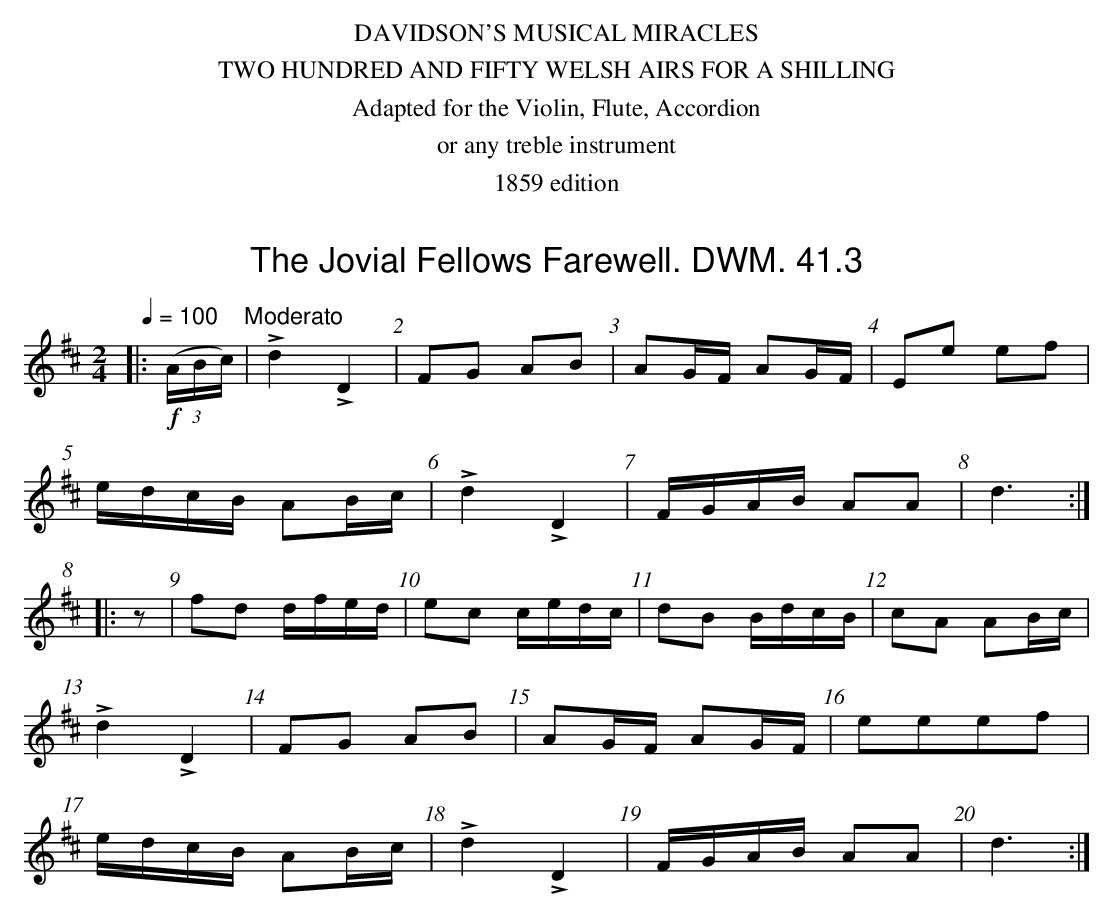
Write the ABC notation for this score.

X:1
T:Jovial Fellows Farewell. DWM. 41.3, The
M:2/4
L:1/8
Q:1/4=100 "    Moderato"
K:D
|:!f!((3A/B/c/)|Ld2 LD2|FG AB|AG/F/ AG/F/|Ee ef|
e/d/c/B/ AB/c/|Ld2 LD2|F/G/A/B/ AA|d3:|
|:z|fd d/f/e/d/|ec c/e/d/c/|dB B/d/c/B/|cA AB/c/|
Ld2 LD2|FG AB|AG/F/ AG/F/|eeef|
e/d/c/B/ AB/c/|Ld2 LD2|F/G/A/B/ AA|d3:|
